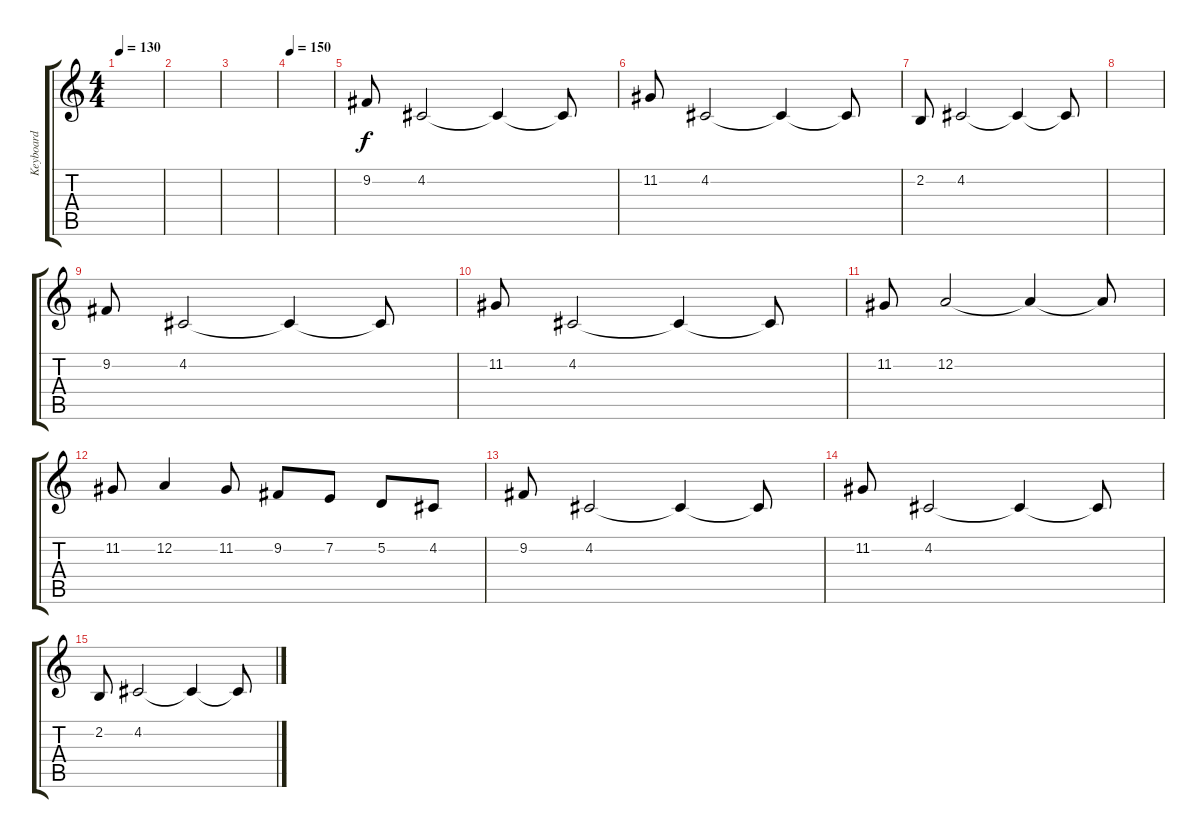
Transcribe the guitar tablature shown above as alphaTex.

\track ("Keyboard" "Keyboard") {instrument acousticgrandpiano}
\staff {score tabs}
\tuning (D4 A3 F3 C3 G2 D2) {hide}
\ts (4 4)
\tempo 130
\clef g2
\ks c
|
|
|
\tempo 150
|
9.2.8 4.2.2 4.2{t}.4 4.2{t}.8 |
11.2.8 4.2.2 4.2{t}.4 4.2{t}.8 |
2.2.8 4.2.2 4.2{t}.4 4.2{t}.8 |
|
9.2.8 4.2.2 4.2{t}.4 4.2{t}.8 |
11.2.8 4.2.2 4.2{t}.4 4.2{t}.8 |
11.2.8 12.2.2 12.2{t}.4 12.2{t}.8 |
11.2.8 12.2.4 11.2.8 9.2.8 7.2.8 5.2.8 4.2.8 |
9.2.8 4.2.2 4.2{t}.4 4.2{t}.8 |
11.2.8 4.2.2 4.2{t}.4 4.2{t}.8 |
2.2.8 4.2.2 4.2{t}.4 4.2{t}.8
